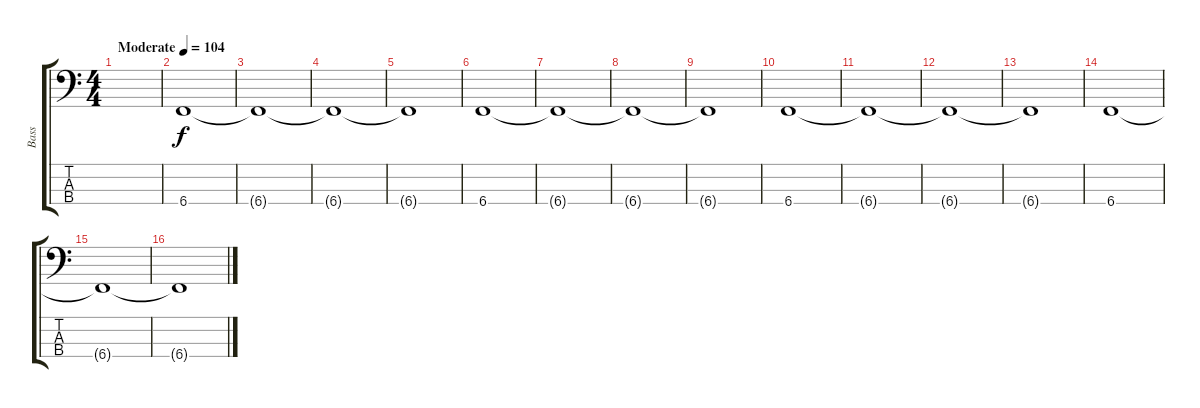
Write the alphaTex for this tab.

\track ("Bass" "Bass") {instrument electricbassfinger}
\staff {score tabs}
\tuning (E2 B1 Gb1 B0) {hide}
\ts (4 4)
\tempo (104 "Moderate")
\clef f4
\ks c
|
6.4.1 |
6.4{t}.1 |
6.4{t}.1 |
6.4{t}.1 |
6.4.1 |
6.4{t}.1 |
6.4{t}.1 |
6.4{t}.1 |
6.4.1 |
6.4{t}.1 |
6.4{t}.1 |
6.4{t}.1 |
6.4.1 |
6.4{t}.1 |
6.4{t}.1
